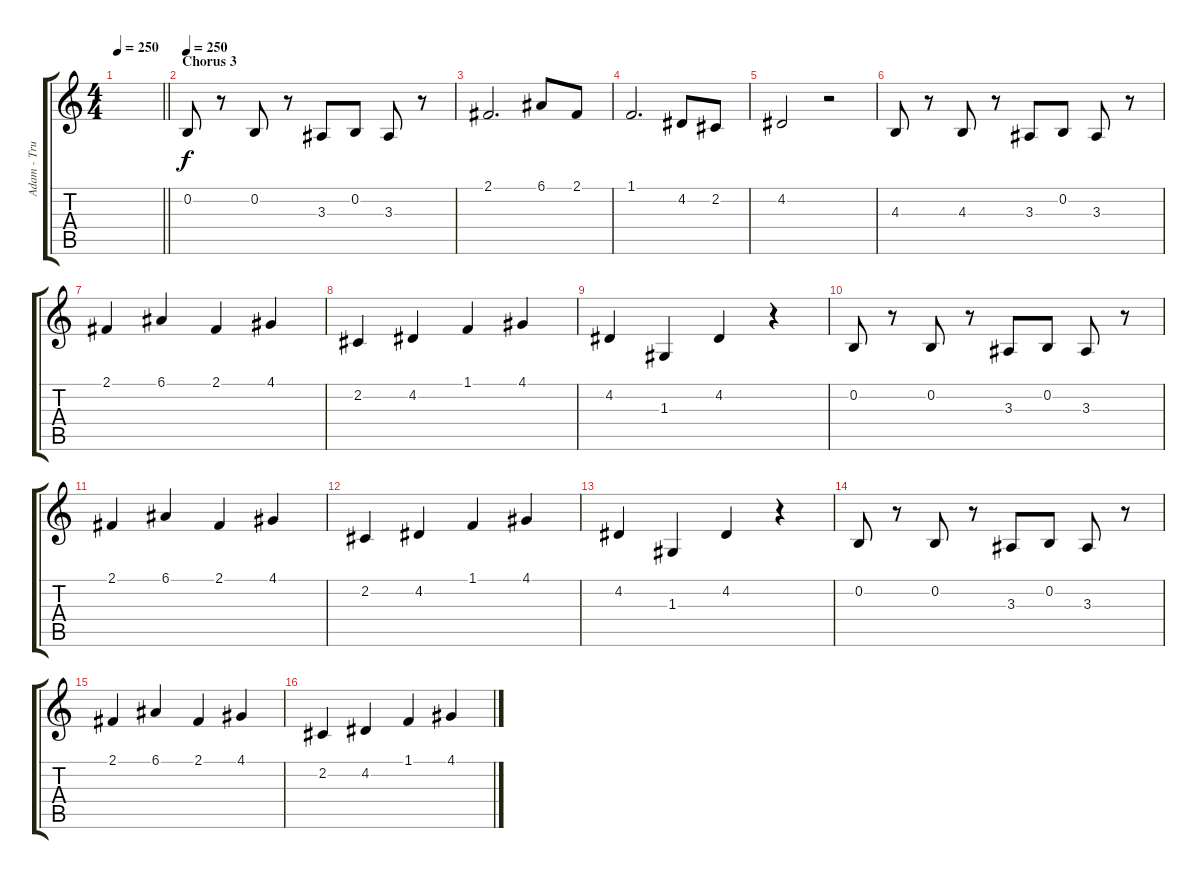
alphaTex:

\track ("Adam - Trumpet" "Adam - Tru") {instrument trumpet}
\staff {score tabs}
\tuning (E4 B3 G3 D3 A2 E2) {hide}
\ts (4 4)
\tempo 250
\clef g2
\barLineRight lightlight
\ks c
|
\section ("" "Chorus 3")
\tempo 250
0.2.8 r.8 0.2.8 r.8 3.3.8 0.2.8 3.3.8 r.8 |
2.1.2{d} 6.1.8 2.1.8 |
1.1.2{d} 4.2.8 2.2.8 |
4.2.2 r.2 |
4.3.8 r.8 4.3.8 r.8 3.3.8 0.2.8 3.3.8 r.8 |
2.1.4 6.1.4 2.1.4 4.1.4 |
2.2.4 4.2.4 1.1.4 4.1.4 |
4.2.4 1.3.4 4.2.4 r.4 |
0.2.8 r.8 0.2.8 r.8 3.3.8 0.2.8 3.3.8 r.8 |
2.1.4 6.1.4 2.1.4 4.1.4 |
2.2.4 4.2.4 1.1.4 4.1.4 |
4.2.4 1.3.4 4.2.4 r.4 |
0.2.8 r.8 0.2.8 r.8 3.3.8 0.2.8 3.3.8 r.8 |
2.1.4 6.1.4 2.1.4 4.1.4 |
2.2.4 4.2.4 1.1.4 4.1.4
